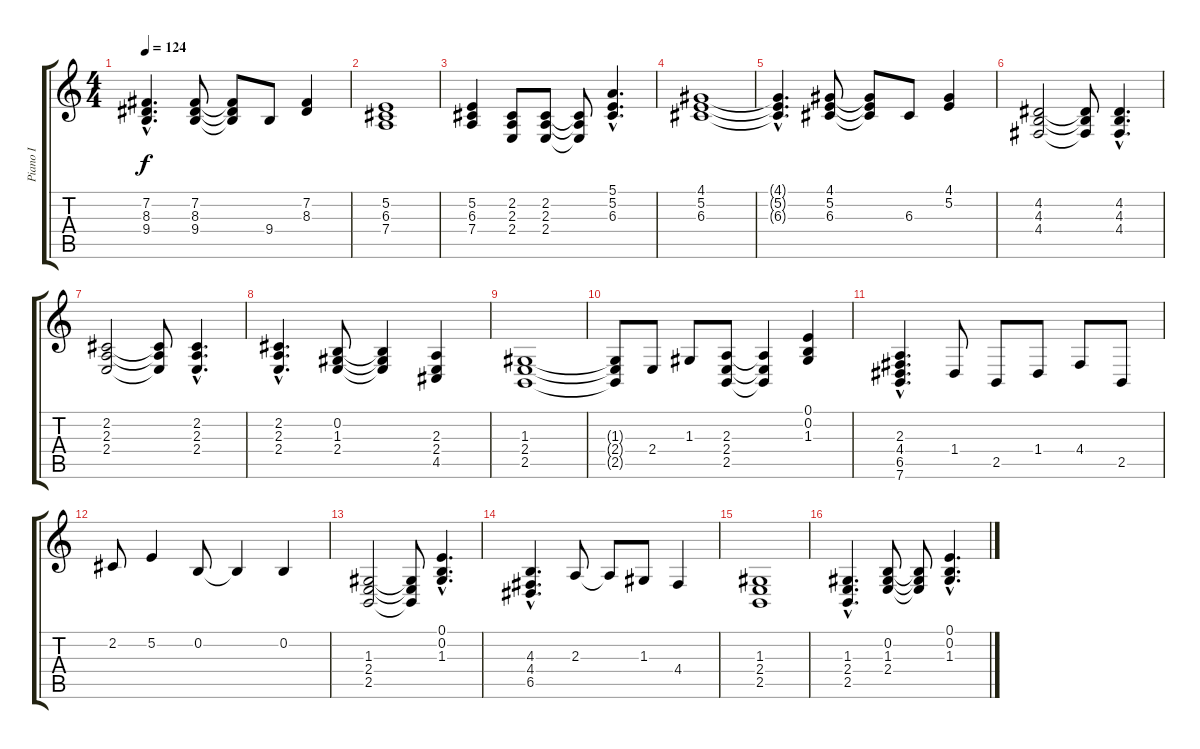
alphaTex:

\track ("Piano I" "Piano I") {instrument acousticgrandpiano}
\staff {score tabs}
\tuning (E4 B3 G3 D3 A2 E2) {hide}
\ts (4 4)
\tempo 124
\clef g2
\ks c
(7.2{hac t} 8.3{hac t} 9.4{hac t}).4{d dy f} (7.2 8.3 9.4).8 (7.2{t} 8.3{t} 9.4{t}).8 9.4.8 (7.2 8.3).4 |
(5.2 6.3 7.4).1 |
(5.2 6.3 7.4).4 (2.2 2.3 2.4).8 (2.2 2.3 2.4).8 (2.2{t} 2.3{t} 2.4{t}).8 (5.1{hac} 5.2{hac} 6.3{hac}).4{d} |
(4.1 5.2 6.3).1 |
(4.1{hac t} 5.2{hac t} 6.3{hac t}).4{d} (4.1 5.2 6.3).8 (4.1{t} 5.2{t} 6.3{t}).8 6.3.8 (4.1 5.2).4 |
(4.2 4.3 4.4).2 (4.2{t} 4.3{t} 4.4{t}).8 (4.2{hac} 4.3{hac} 4.4{hac}).4{d} |
(2.2 2.3 2.4).2 (2.2{t} 2.3{t} 2.4{t}).8 (2.2{hac} 2.3{hac} 2.4{hac}).4{d} |
(2.2{hac} 2.3{hac} 2.4{hac}).4{d} (0.2 1.3 2.4).8 (0.2{t} 1.3{t} 2.4{t}).4 (2.3 2.4 4.5).4 |
(1.3 2.4 2.5).1 |
(1.3{t} 2.4{t} 2.5{t}).8 2.4.8 1.3.8 (2.3 2.4 2.5).8 (2.3{t} 2.4{t} 2.5{t}).4 (0.1 0.2 1.3).4 |
(2.3{hac} 4.4{hac} 6.5{hac} 7.6{hac}).4{d} 1.4.8 2.5.8 1.4.8 4.4.8 2.5.8 |
2.2.8 5.2.4 0.2.8 0.2{t}.4 0.2.4 |
(1.3 2.4 2.5).2 (1.3{t} 2.4{t} 2.5{t}).8 (0.1{hac} 0.2{hac} 1.3{hac}).4{d} |
(4.3{hac} 4.4{hac} 6.5{hac}).4{d} 2.3.8 2.3{t}.8 1.3.8 4.4.4 |
(1.3 2.4 2.5).1 |
(1.3{hac} 2.4{hac} 2.5{hac}).4{d} (0.2 1.3 2.4).8 (0.2{t} 1.3{t} 2.4{t}).8 (0.1{hac} 0.2{hac} 1.3{hac}).4{d}
